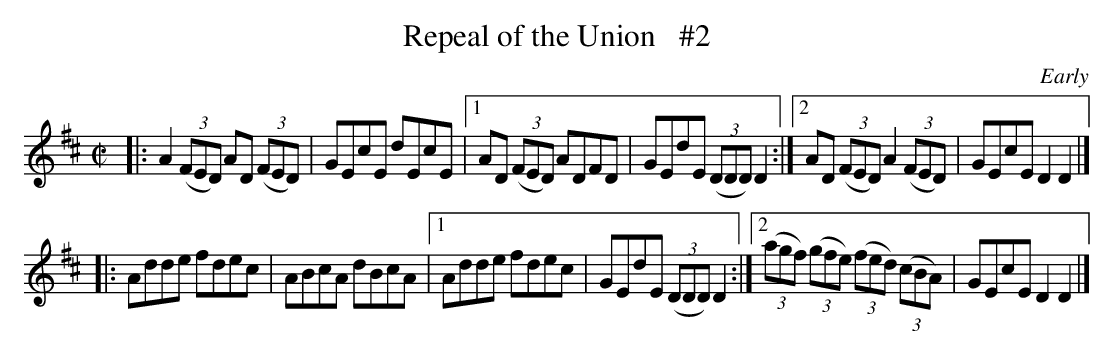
X:1
T: Repeal of the Union   #2
O: Early
M: C|
L: 1/8
K: D
|: A2(3(FED) AD (3(FED) | GEcE dEcE |\
[1 AD (3(FED) ADFD | GEdE (3(DDD) D2 :|\
[2 AD (3(FED) A2(3(FED) | GEcE D2D2 |]
|: Adde fdec | ABcA dBcA |\
[1 Adde fdec | GEdE (3(DDD) D2 :|\
[2 (3(agf) (3(gfe) (3(fed) (3(cBA) | GEcE D2D2 |]
